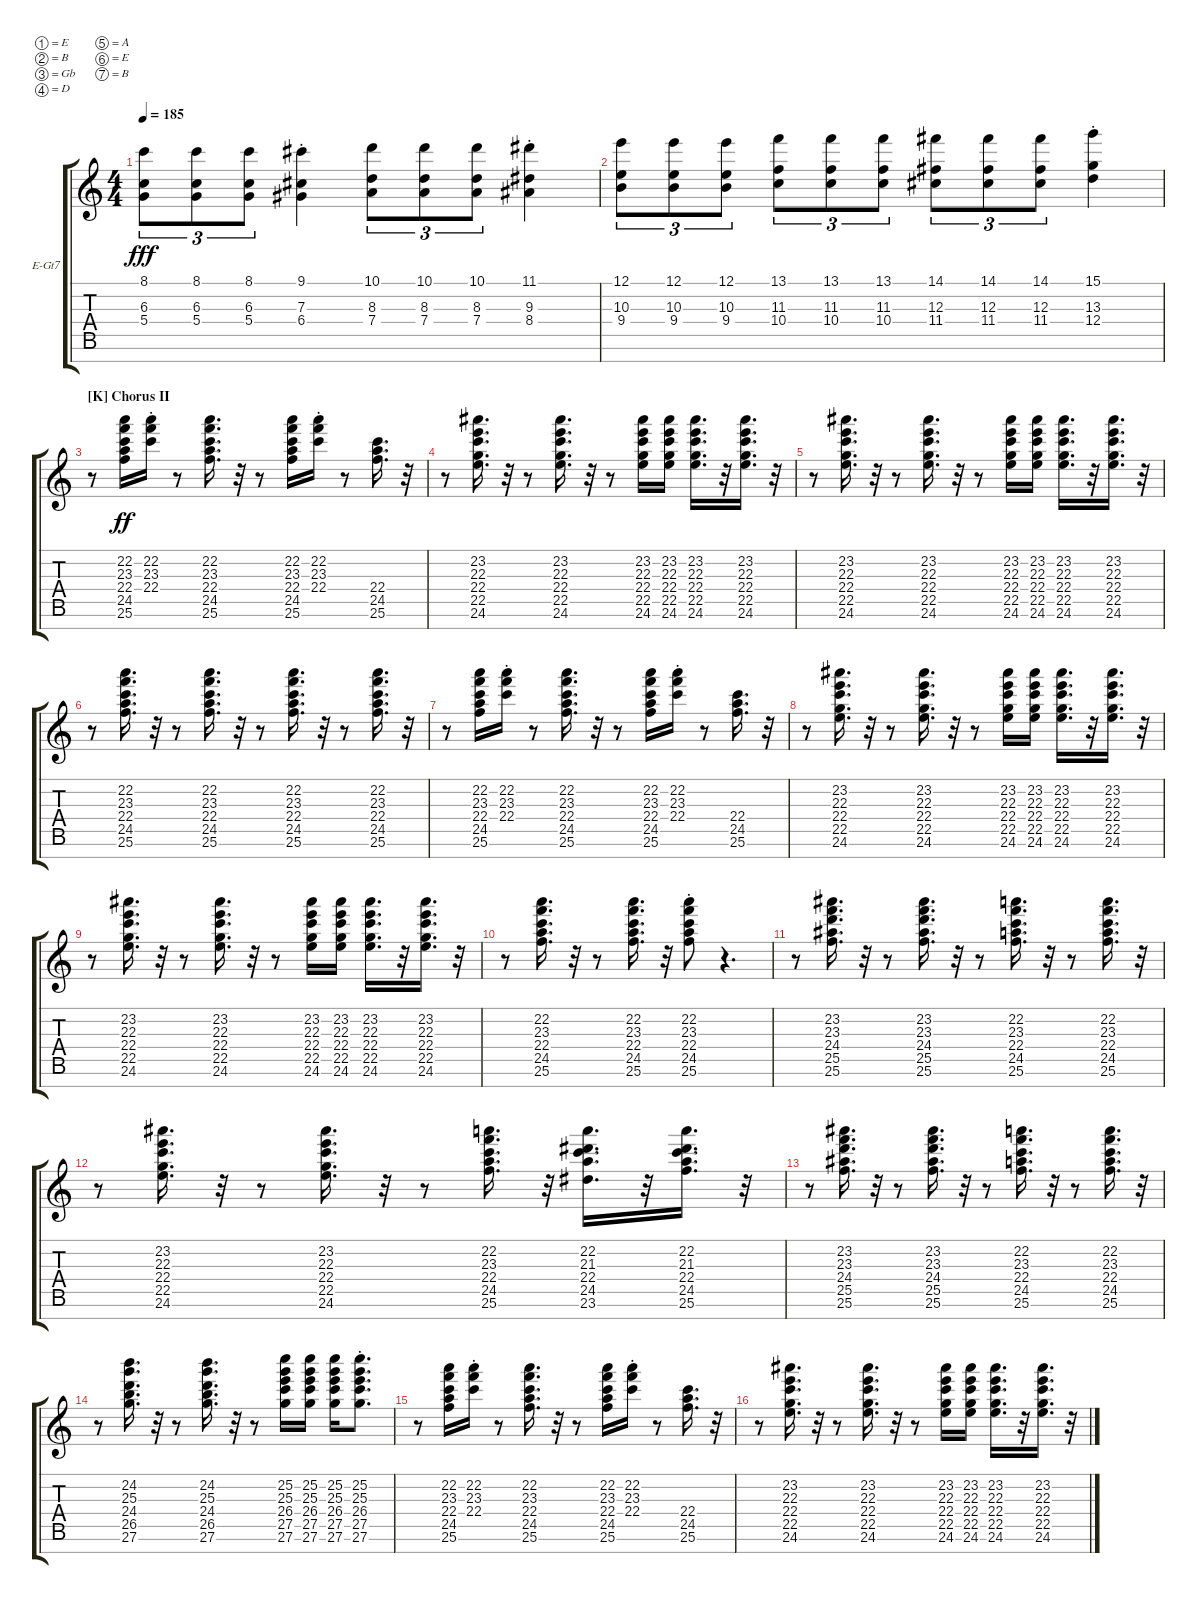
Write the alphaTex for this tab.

\defaultSystemsLayout 4
\bracketExtendMode groupsimilarinstruments
\firstSystemTrackNameOrientation horizontal
\otherSystemsTrackNameOrientation horizontal
\track ("Horn I" "E-Gt7") {instrument synthbrass1}
\staff {score tabs}
\tuning (E4 B3 Gb3 D3 A2 E2 B1)
\displaytranspose 12
\ts (4 4)
\tempo 185
\clef g2
\scale
0.333333
\ks c
(5.4 6.3 8.1).8{tu (3 2) dy fff} (6.3 5.4 8.1).8{tu (3 2)} (6.3 5.4 8.1).8{tu (3 2)} (7.3{st} 6.4{st} 9.1{st}).4 (7.4 8.3 10.1).8{tu (3 2)} (7.4 8.3 10.1).8{tu (3 2)} (7.4 8.3 10.1).8{tu (3 2)} (8.4{st} 9.3{st} 11.1{st}).4 |
\scale
0.333333 (12.1 10.3 9.4).8{tu (3 2)} (12.1 10.3 9.4).8{tu (3 2)} (12.1 10.3 9.4).8{tu (3 2)} (13.1 11.3 10.4).8{tu (3 2)} (13.1 11.3 10.4).8{tu (3 2)} (13.1 11.3 10.4).8{tu (3 2)} (14.1 12.3 11.4).8{tu (3 2)} (14.1 12.3 11.4).8{tu (3 2)} (14.1 12.3 11.4).8{tu (3 2)} (15.1{st} 13.3{st} 12.4{st}).4 |
\section ("K" "Chorus II")
\scale
0.333333 r.8 (22.2 23.3 22.4 24.5 25.6).16{dy ff} (23.3{st} 22.2{st} 22.4{st}).16 r.8 (22.2 23.3 22.4 24.5 25.6).16{d} r.32 r.8 (22.2 23.3 22.4 24.5 25.6).16 (23.3{st} 22.2{st} 22.4{st}).16 r.8 (24.5 22.4 25.6).16{d} r.32 |
\scale
0.333333 r.8 (23.2 22.4 22.3 24.6 22.5).16{d} r.32 r.8 (23.2 22.4 22.3 24.6 22.5).16{d} r.32 r.8 (23.2 22.4 22.3 22.5 24.6).16 (23.2 22.4 22.3 22.5 24.6).16 (23.2 22.4 22.3 22.5 24.6).16{d} r.32 (23.2 22.4 22.3 24.6 22.5).16{d} r.32 |
\scale
0.333333 r.8 (23.2 22.4 22.3 24.6 22.5).16{d} r.32 r.8 (23.2 22.4 22.3 24.6 22.5).16{d} r.32 r.8 (23.2 22.4 22.3 22.5 24.6).16 (23.2 22.4 22.3 22.5 24.6).16 (23.2 22.4 22.3 22.5 24.6).16{d} r.32 (23.2 22.4 22.3 24.6 22.5).16{d} r.32 |
\scale
0.333333 r.8 (22.2 23.3 22.4 24.5 25.6).16{d} r.32 r.8 (22.2 23.3 22.4 24.5 25.6).16{d} r.32 r.8 (22.2 23.3 22.4 24.5 25.6).16{d} r.32 r.8 (22.2 23.3 22.4 24.5 25.6).16{d} r.32 |
\scale
0.333333 r.8 (22.2 23.3 22.4 24.5 25.6).16 (23.3{st} 22.2{st} 22.4{st}).16 r.8 (22.2 23.3 22.4 24.5 25.6).16{d} r.32 r.8 (22.2 23.3 22.4 24.5 25.6).16 (23.3{st} 22.2{st} 22.4{st}).16 r.8 (24.5 22.4 25.6).16{d} r.32 |
\scale
0.333333 r.8 (23.2 22.4 22.3 24.6 22.5).16{d} r.32 r.8 (23.2 22.4 22.3 24.6 22.5).16{d} r.32 r.8 (23.2 22.4 22.3 22.5 24.6).16 (23.2 22.4 22.3 22.5 24.6).16 (23.2 22.4 22.3 22.5 24.6).16{d} r.32 (23.2 22.4 22.3 24.6 22.5).16{d} r.32 |
\scale
0.333333 r.8 (23.2 22.4 22.3 24.6 22.5).16{d} r.32 r.8 (23.2 22.4 22.3 24.6 22.5).16{d} r.32 r.8 (23.2 22.4 22.3 22.5 24.6).16 (23.2 22.4 22.3 22.5 24.6).16 (23.2 22.4 22.3 22.5 24.6).16{d} r.32 (23.2 22.4 22.3 24.6 22.5).16{d} r.32 |
\scale
0.333333 r.8 (22.2 23.3 22.4 24.5 25.6).16{d} r.32 r.8 (22.2 23.3 22.4 24.5 25.6).16{d} r.32 (22.2{st} 23.3{st} 22.4{st} 24.5{st} 25.6{st}).8 r.4{d} |
\scale
0.333333 r.8 (23.2 23.3 24.4 25.5 25.6).16{d} r.32 r.8 (23.2 23.3 24.4 25.5 25.6).16{d} r.32 r.8 (22.2 23.3 22.4 24.5 25.6).16{d} r.32 r.8 (22.2 23.3 22.4 24.5 25.6).16{d} r.32 |
\scale
0.333333 r.8 (23.2 22.4 22.3 24.6 22.5).16{d} r.32 r.8 (23.2 22.4 22.3 24.6 22.5).16{d} r.32 r.8 (22.2 23.3 22.4 24.5 25.6).16{d} r.32 (22.2 21.3 22.4 24.5 23.6).16{d} r.32 (24.5 25.6 22.4 21.3 22.2).16{d} r.32 |
\scale
0.333333 r.8 (23.2 23.3 24.4 25.5 25.6).16{d} r.32 r.8 (23.2 23.3 24.4 25.5 25.6).16{d} r.32 r.8 (22.2 23.3 22.4 24.5 25.6).16{d} r.32 r.8 (22.2 23.3 22.4 24.5 25.6).16{d} r.32 |
\scale
0.333333 r.8 (24.2 25.3 24.4 26.5 27.6).16{d} r.32 r.8 (24.2 25.3 24.4 26.5 27.6).16{d} r.32 r.8 (25.2 25.3 26.4 27.5 27.6).16 (25.2 25.3 26.4 27.5 27.6).16 (25.2 25.3 26.4 27.5 27.6).16 (25.2{st} 25.3{st} 26.4{st} 27.5{st} 27.6{st}).8{d} |
\scale
0.333333 r.8 (22.2 23.3 22.4 24.5 25.6).16 (23.3{st} 22.2{st} 22.4{st}).16 r.8 (22.2 23.3 22.4 24.5 25.6).16{d} r.32 r.8 (22.2 23.3 22.4 24.5 25.6).16 (23.3{st} 22.2{st} 22.4{st}).16 r.8 (24.5 22.4 25.6).16{d} r.32 |
\scale
0.333333 r.8 (23.2 22.4 22.3 24.6 22.5).16{d} r.32 r.8 (23.2 22.4 22.3 24.6 22.5).16{d} r.32 r.8 (23.2 22.4 22.3 22.5 24.6).16 (23.2 22.4 22.3 22.5 24.6).16 (23.2 22.4 22.3 22.5 24.6).16{d} r.32 (23.2 22.4 22.3 24.6 22.5).16{d} r.32
